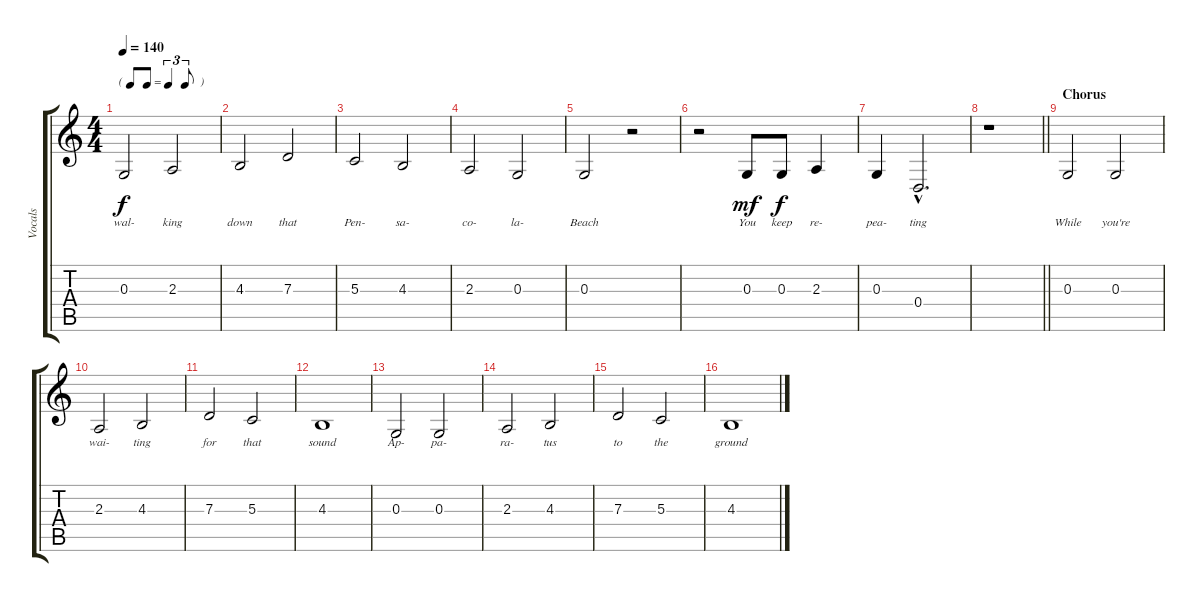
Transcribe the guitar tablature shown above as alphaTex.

\track ("Vocals" "Vocals") {instrument sopranosax}
\staff {score tabs}
\tuning (E4 B3 G3 D3 A2 E2) {hide}
\ts (4 4)
\tf triplet8th
\tempo 140
\clef g2
\ks c
0.3.2{lyrics (0 "wal-") lyrics (1 "") lyrics (2 "") lyrics (3 "") lyrics (4 "") dy f} 2.3.2{lyrics (0 "king") lyrics (1 "") lyrics (2 "") lyrics (3 "") lyrics (4 "")} |
4.3.2{lyrics (0 "down") lyrics (1 "") lyrics (2 "") lyrics (3 "") lyrics (4 "")} 7.3.2{lyrics (0 "that") lyrics (1 "") lyrics (2 "") lyrics (3 "") lyrics (4 "")} |
5.3.2{lyrics (0 "Pen-") lyrics (1 "") lyrics (2 "") lyrics (3 "") lyrics (4 "")} 4.3.2{lyrics (0 "sa-") lyrics (1 "") lyrics (2 "") lyrics (3 "") lyrics (4 "")} |
2.3.2{lyrics (0 "co-") lyrics (1 "") lyrics (2 "") lyrics (3 "") lyrics (4 "")} 0.3.2{lyrics (0 "la-") lyrics (1 "") lyrics (2 "") lyrics (3 "") lyrics (4 "")} |
0.3.2{lyrics (0 "Beach") lyrics (1 "") lyrics (2 "") lyrics (3 "") lyrics (4 "")} r.2 |
r.2 0.3.8{lyrics (0 "You") lyrics (1 "") lyrics (2 "") lyrics (3 "") lyrics (4 "") dy mf} 0.3.8{lyrics (0 "keep") lyrics (1 "") lyrics (2 "") lyrics (3 "") lyrics (4 "") dy f} 2.3.4{lyrics (0 "re-") lyrics (1 "") lyrics (2 "") lyrics (3 "") lyrics (4 "")} |
0.3.4{lyrics (0 "pea-") lyrics (1 "") lyrics (2 "") lyrics (3 "") lyrics (4 "")} 0.4{hac}.2{d lyrics (0 "ting") lyrics (1 "") lyrics (2 "") lyrics (3 "") lyrics (4 "")} |
\barLineRight lightlight
r.1 |
\section ("" "Chorus")
0.3.2{lyrics (0 "While") lyrics (1 "") lyrics (2 "") lyrics (3 "") lyrics (4 "")} 0.3.2{lyrics (0 "you're") lyrics (1 "") lyrics (2 "") lyrics (3 "") lyrics (4 "")} |
2.3.2{lyrics (0 "wai-") lyrics (1 "") lyrics (2 "") lyrics (3 "") lyrics (4 "")} 4.3.2{lyrics (0 "ting") lyrics (1 "") lyrics (2 "") lyrics (3 "") lyrics (4 "")} |
7.3.2{lyrics (0 "for") lyrics (1 "") lyrics (2 "") lyrics (3 "") lyrics (4 "")} 5.3.2{lyrics (0 "that") lyrics (1 "") lyrics (2 "") lyrics (3 "") lyrics (4 "")} |
4.3.1{lyrics (0 "sound") lyrics (1 "") lyrics (2 "") lyrics (3 "") lyrics (4 "")} |
0.3.2{lyrics (0 "Ap-") lyrics (1 "") lyrics (2 "") lyrics (3 "") lyrics (4 "")} 0.3.2{lyrics (0 "pa-") lyrics (1 "") lyrics (2 "") lyrics (3 "") lyrics (4 "")} |
2.3.2{lyrics (0 "ra-") lyrics (1 "") lyrics (2 "") lyrics (3 "") lyrics (4 "")} 4.3.2{lyrics (0 "tus") lyrics (1 "") lyrics (2 "") lyrics (3 "") lyrics (4 "")} |
7.3.2{lyrics (0 "to") lyrics (1 "") lyrics (2 "") lyrics (3 "") lyrics (4 "")} 5.3.2{lyrics (0 "the") lyrics (1 "") lyrics (2 "") lyrics (3 "") lyrics (4 "")} |
4.3.1{lyrics (0 "ground") lyrics (1 "") lyrics (2 "") lyrics (3 "") lyrics (4 "")}
